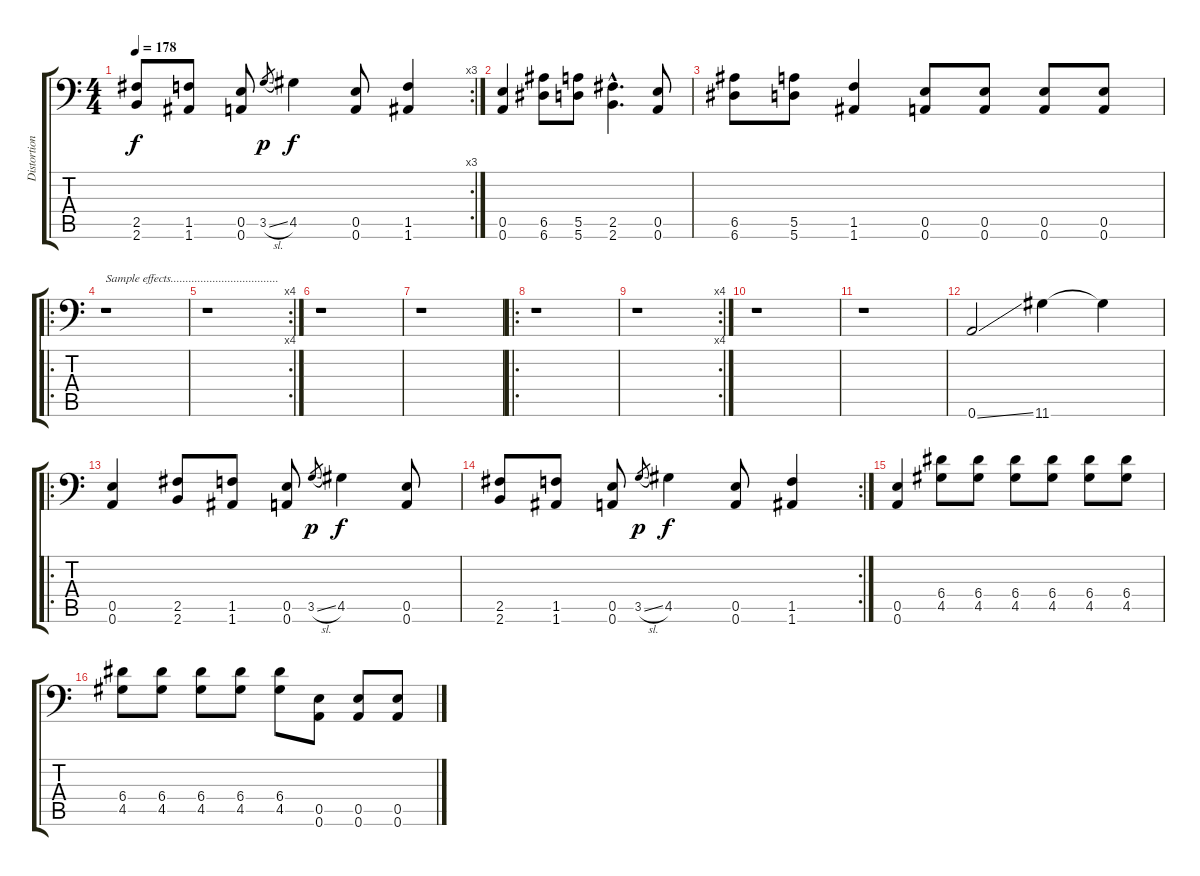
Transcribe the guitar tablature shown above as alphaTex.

\track ("Distortion Guitar" "Distortion") {instrument distortionguitar}
\staff {score tabs}
\tuning (B3 Gb3 D3 A2 E2 A1) {hide}
\rc 3
\ts (4 4)
\tempo 178
\clef f4
\ks c
(2.5 2.6).8{dy f} (1.5 1.6).8 (0.5 0.6).8 3.5{sl}.8{gr dy p} 4.5.4{dy f} (0.5 0.6).8 (1.5 1.6).4 |
(0.5 0.6).4 (6.5 6.6).8 (5.5 5.6).8 (2.5{hac} 2.6{hac}).4{d} (0.5 0.6).8 |
(6.5 6.6).8 (5.5 5.6).8 (1.5 1.6).4 (0.5 0.6).8 (0.5 0.6).8 (0.5 0.6).8 (0.5 0.6).8 |
\ro
r.1{txt "Sample effects...................................."} |
\rc 4
r.1 |
r.1 |
r.1 |
\ro
r.1 |
\rc 4
r.1 |
r.1 |
r.1 |
0.6{ss}.2 11.6.4 11.6{t}.4 |
\ro
(0.5 0.6).4 (2.5 2.6).8 (1.5 1.6).8 (0.5 0.6).8 3.5{sl}.8{gr dy p} 4.5.4{dy f} (0.5 0.6).8 |
\rc 2
(2.5 2.6).8 (1.5 1.6).8 (0.5 0.6).8 3.5{sl}.8{gr dy p} 4.5.4{dy f} (0.5 0.6).8 (1.5 1.6).4 |
(0.5 0.6).4 (6.4 4.5).8 (6.4 4.5).8 (6.4 4.5).8 (6.4 4.5).8 (6.4 4.5).8 (6.4 4.5).8 |
(6.4 4.5).8 (6.4 4.5).8 (6.4 4.5).8 (6.4 4.5).8 (6.4 4.5).8 (0.5 0.6).8 (0.5 0.6).8 (0.5 0.6).8
